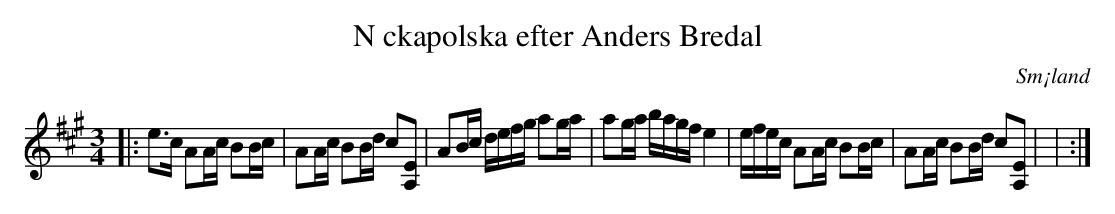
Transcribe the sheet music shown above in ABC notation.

X:1
T:N ckapolska efter Anders Bredal
O:Sm¡land
M:3/4
L:1/8
K:A
|: e>c AA/2c/2 BB/2c/2 | AA/2c/2 BB/2d/2 c[EA,] | AB/2c/2 d/2e/2f/2g/2 ag/2a/2 | ag/2a/2 b/2a/2g/2f/2 e2 | e/2f/2e/2c/2 AA/2c/2 BB/2c/2 | AA/2c/2 BB/2d/2 c[EA,] |  |  :|
